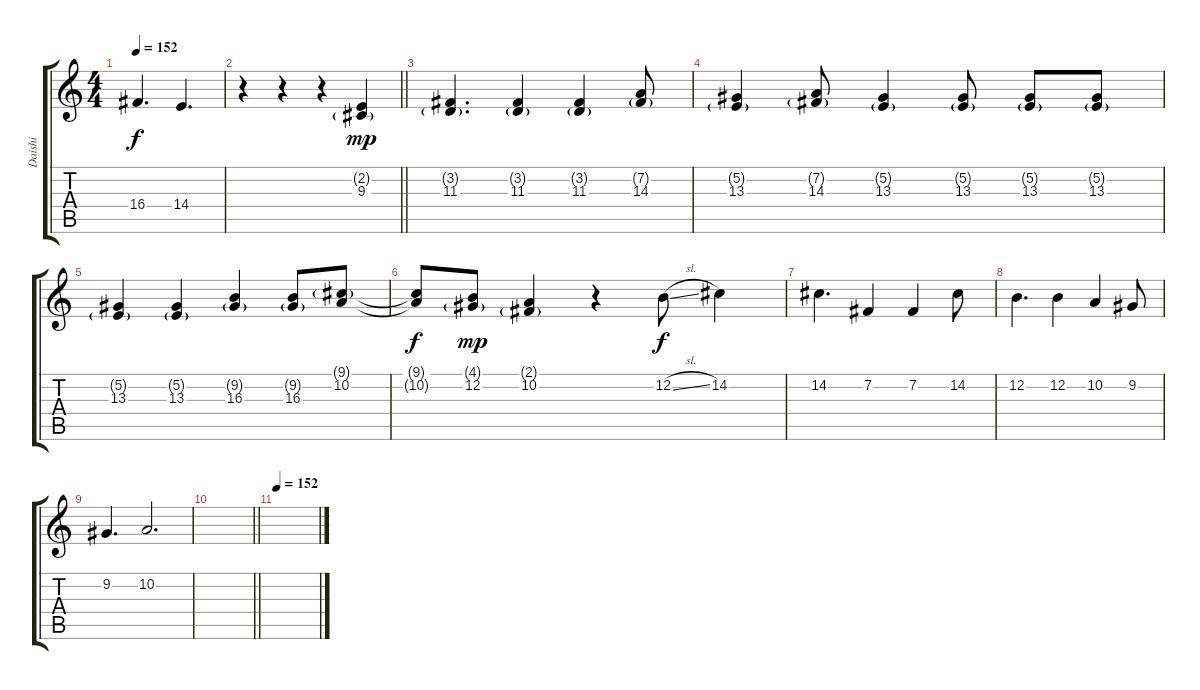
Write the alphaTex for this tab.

\track ("Daishi" "Daishi") {instrument trumpet}
\staff {score tabs}
\tuning (E4 B3 G3 D3 A2 E2) {hide}
\ts (4 4)
\tempo 152
\clef g2
\ks c
16.4.4{d dy f} 14.4.4{d} |
\barLineRight lightlight
r.4 r.4 r.4 (2.2{g} 9.3).4{dy mp} |
(3.2{g} 11.3).4{d} (3.2{g} 11.3).4 (3.2{g} 11.3).4 (7.2{g} 14.3).8 |
(5.2{g} 13.3).4 (7.2{g} 14.3).8 (5.2{g} 13.3).4 (5.2{g} 13.3).8 (5.2{g} 13.3).8 (5.2{g} 13.3).8 |
(5.2{g} 13.3).4 (5.2{g} 13.3).4 (9.2{g} 16.3).4 (9.2{g} 16.3).8 (9.1{g} 10.2).8 |
(9.1{t} 10.2{t}).8{dy f} (4.1{g} 12.2).8{dy mp} (2.1{g} 10.2).4 r.4 12.2{sl}.8{dy f} 14.2.4 |
14.2.4{d} 7.2.4 7.2.4 14.2.8 |
12.2.4{d} 12.2.4 10.2.4 9.2.8 |
9.2.4{d} 10.2.2{d} |
\barLineRight lightlight
|
\tempo 152
